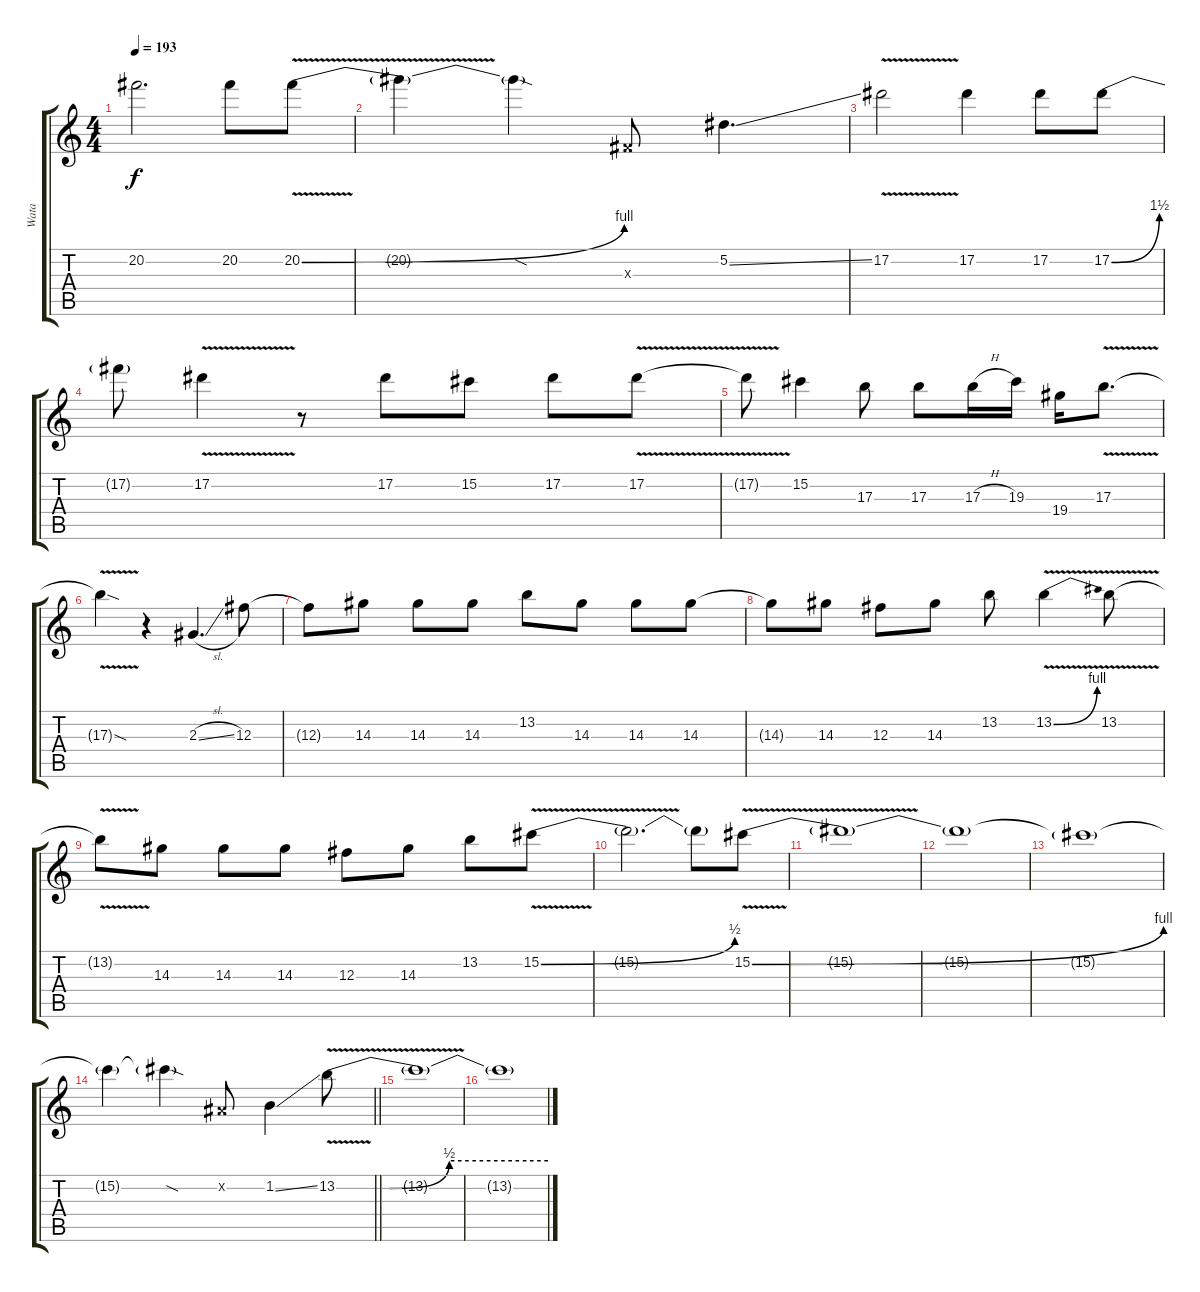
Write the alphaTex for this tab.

\track ("Wata" "Wata") {instrument overdrivenguitar}
\staff {score tabs}
\tuning (Eb4 Bb3 Gb3 Db3 Ab2 Eb2) {hide}
\ts (4 4)
\tempo 193
\clef g2
\ks c
20.2{t}.2{d dy f} 20.2.8 20.2{be (bend 0 0 60 4) v}.8 |
20.2{t}.4 20.2{sod t}.4 0.3{x}.8 5.2{ss}.4{d} |
17.2{v}.2 17.2.4 17.2.8 17.2{be (bend 0 0 60 6)}.8 |
17.2{t}.8 17.2{v}.4 r.8 17.2.8 15.2.8 17.2.8 17.2{v}.8 |
17.2{t}.8 15.2.4 17.3.8 17.3.8 17.3{h}.16 19.3.16 19.4.16 17.3{v}.8{d} |
17.3{sod t}.4 r.4 2.3{sl}.4{d} 12.3.8 |
12.3{t}.8 14.3.8 14.3.8 14.3.8 13.2.8 14.3.8 14.3.8 14.3.8 |
14.3{t}.8 14.3.8 12.3.8 14.3.8 13.2.8 13.2{be (bend 0 0 60 4) v}.4 13.2{v}.8 |
13.2{t}.8 14.3.8 14.3.8 14.3.8 12.3.8 14.3.8 13.2.8 15.2{be (bend 0 0 60 2) v}.8 |
15.2{t}.2{d} 15.2{t}.8 15.2{be (bend 0 0 60 4) v}.8 |
15.2{t}.1 |
15.2{t}.1 |
15.2{t}.1 |
\barLineRight lightlight
15.2{t}.4 15.2{sod t}.4 0.2{x}.8 1.2{ss}.4 13.2{be (custom 0 0 15 0 32 2 60 2) v}.8 |
\section ("" "")
13.2{t}.1 |
13.2{t}.1
